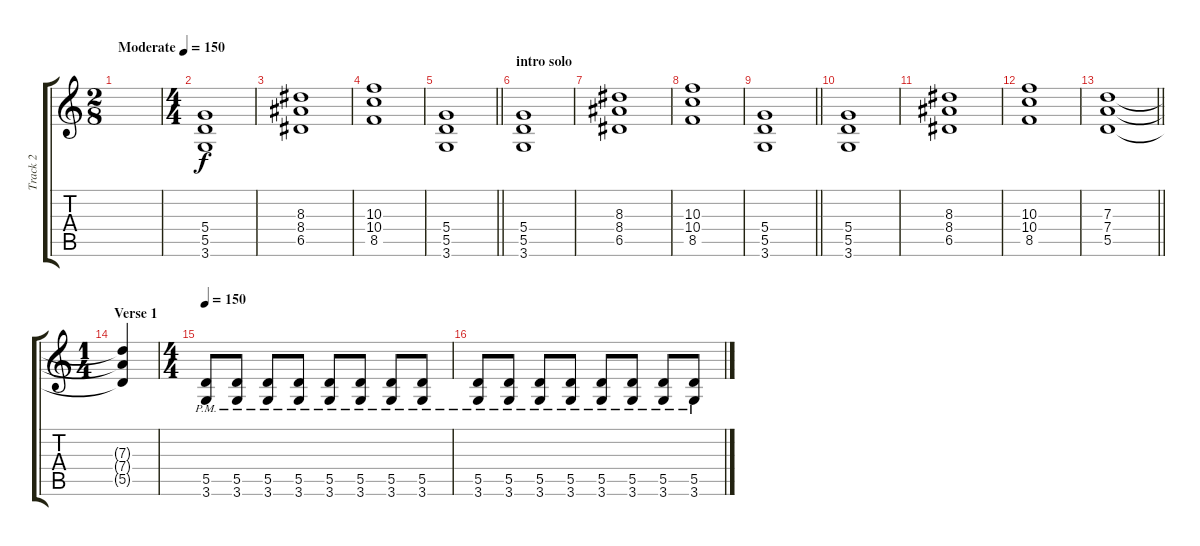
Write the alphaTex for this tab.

\track ("Track 2" "Track 2") {instrument distortionguitar}
\staff {score tabs}
\tuning (E4 B3 G3 D3 A2 E2) {hide}
\ts (2 8)
\tempo (150 "Moderate")
\clef g2
\ks c
|
\ts (4 4)
(5.4 5.5 3.6).1 |
(8.3 8.4 6.5).1 |
(10.3 10.4 8.5).1 |
\barLineRight lightlight
(5.4 5.5 3.6).1 |
\section ("" "intro solo")
(5.4 5.5 3.6).1 |
(8.3 8.4 6.5).1 |
(10.3 10.4 8.5).1 |
\barLineRight lightlight
(5.4 5.5 3.6).1 |
(5.4 5.5 3.6).1 |
(8.3 8.4 6.5).1 |
(10.3 10.4 8.5).1 |
\barLineRight lightlight
(7.3 7.4 5.5).1 |
\ts (1 4)
\section ("" "Verse 1")
(7.3{t} 7.4{t} 5.5{t}).4 |
\ts (4 4)
\tempo 150
(5.5{pm} 3.6{pm}).8 (5.5{pm} 3.6{pm}).8 (5.5{pm} 3.6{pm}).8 (5.5{pm} 3.6{pm}).8 (5.5{pm} 3.6{pm}).8 (5.5{pm} 3.6{pm}).8 (5.5{pm} 3.6{pm}).8 (5.5{pm} 3.6{pm}).8 |
(5.5{pm} 3.6{pm}).8 (5.5{pm} 3.6{pm}).8 (5.5{pm} 3.6{pm}).8 (5.5{pm} 3.6{pm}).8 (5.5{pm} 3.6{pm}).8 (5.5{pm} 3.6{pm}).8 (5.5{pm} 3.6{pm}).8 (5.5{pm} 3.6{pm}).8
